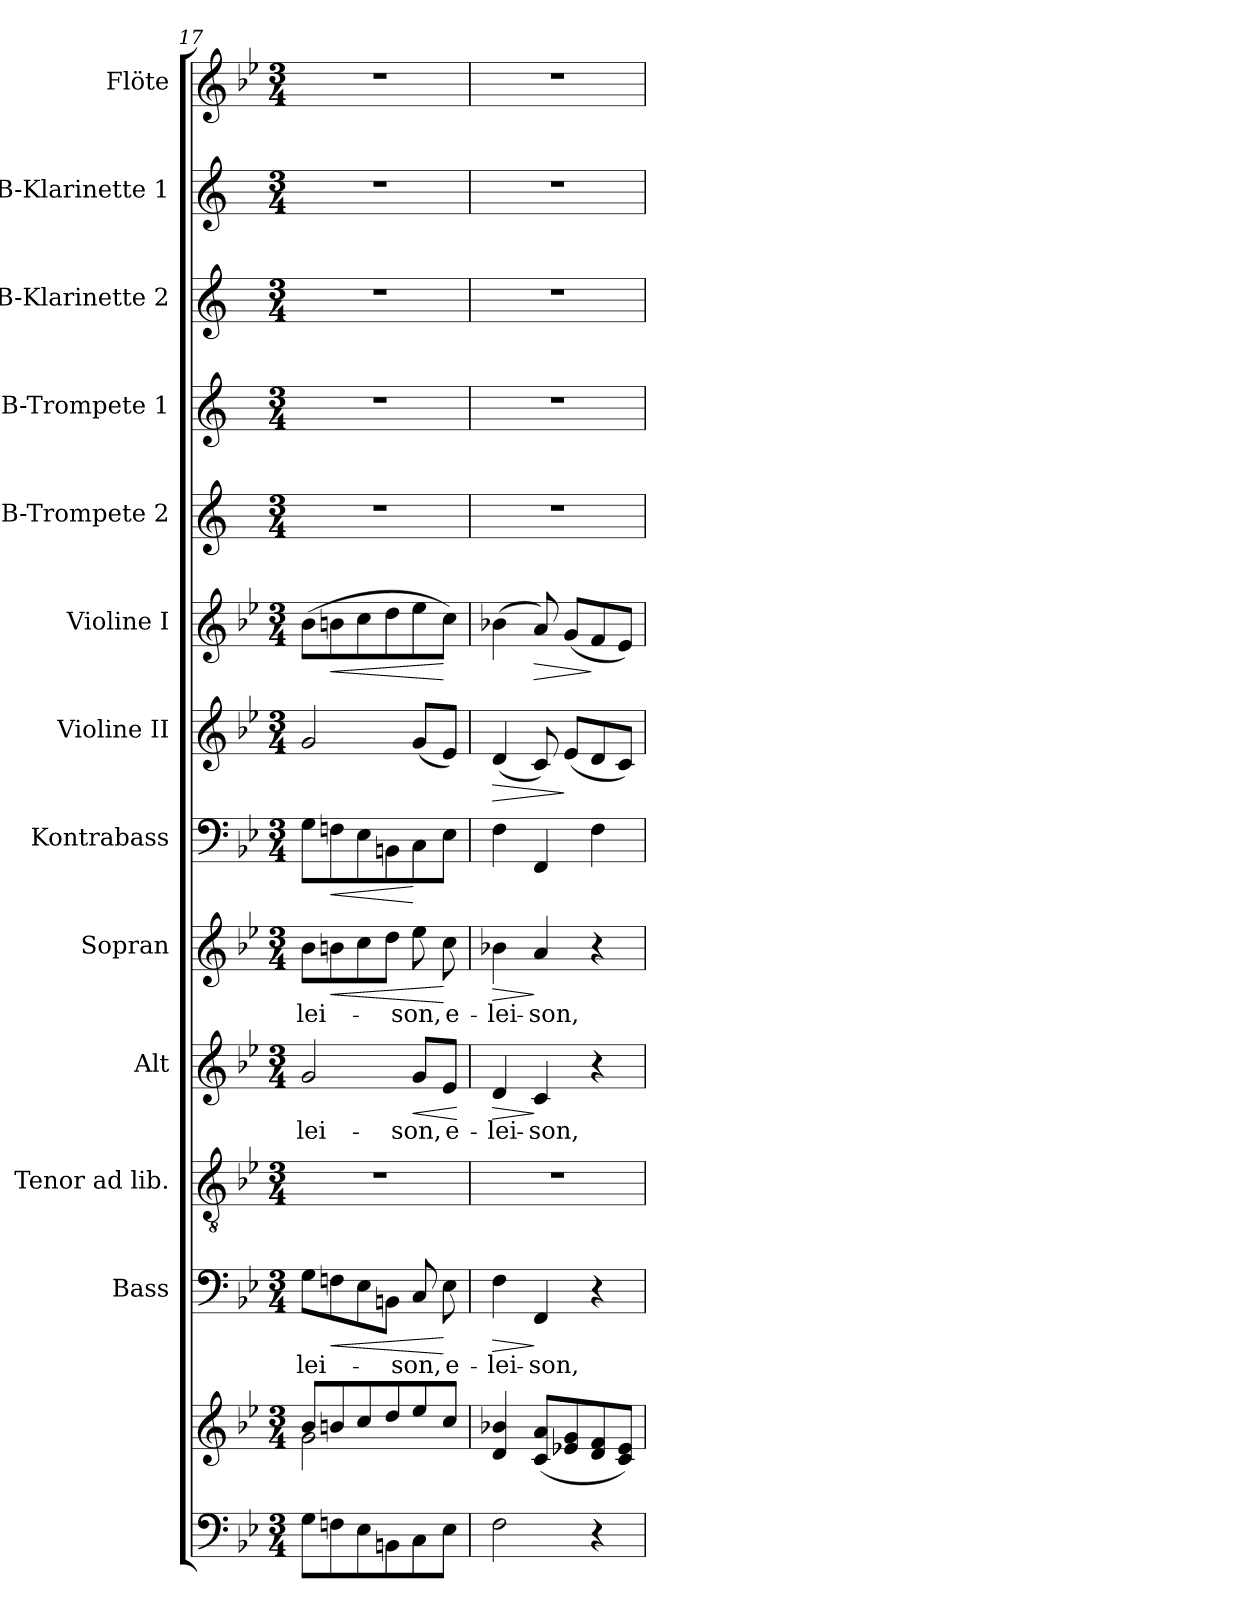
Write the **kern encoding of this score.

**kern	**kern	**kern	**text	**dynam	**kern	**kern	**text	**dynam	**kern	**text	**dynam	**kern	**dynam	**kern	**dynam	**kern	**dynam	**kern	**kern	**kern	**kern	**kern
*part13	*part13	*part12	*part12	*part12	*part11	*part10	*part10	*part10	*part9	*part9	*part9	*part8	*part8	*part7	*part7	*part6	*part6	*part5	*part4	*part3	*part2	*part1
*staff14	*staff13	*staff12	*staff12	*staff12	*staff11	*staff10	*staff10	*staff10	*staff9	*staff9	*staff9	*staff8	*staff8	*staff7	*staff7	*staff6	*staff6	*staff5	*staff4	*staff3	*staff2	*staff1
*	*	*I"Bass	*	*	*I"Tenor ad lib.	*I"Alt	*	*	*I"Sopran	*	*	*I"Kontrabass	*	*I"Violine II	*	*I"Violine I	*	*I"B-Trompete 2	*I"B-Trompete 1	*I"B-Klarinette 2	*I"B-Klarinette 1	*I"Flöte
*	*	*I'B.	*	*	*I'T.	*I'A.	*	*	*I'S.	*	*	*I'Kb.	*	*I'Vl. II	*	*I'Vl. I	*	*I'B Trp. 2	*I'B Trp. 1	*I'B Kl. 2	*I'B Kl. 1	*I'Fl.
*clefF4	*clefG2	*clefF4	*	*	*clefGv2	*clefG2	*	*	*clefG2	*	*	*clefF4	*	*clefG2	*	*clefG2	*	*clefG2	*clefG2	*clefG2	*clefG2	*clefG2
*	*	*	*	*	*	*	*	*	*	*	*	*ITrd7c12	*	*	*	*	*	*ITrd1c2	*ITrd1c2	*ITrd1c2	*ITrd1c2	*
*k[b-e-]	*k[b-e-]	*k[b-e-]	*	*	*k[b-e-]	*k[b-e-]	*	*	*k[b-e-]	*	*	*k[b-e-]	*	*k[b-e-]	*	*k[b-e-]	*	*k[b-e-]	*k[b-e-]	*k[b-e-]	*k[b-e-]	*k[b-e-]
*B-:	*B-:	*B-:	*	*	*B-:	*B-:	*	*	*B-:	*	*	*B-:	*	*B-:	*	*B-:	*	*B-:	*B-:	*B-:	*B-:	*B-:
*M3/4	*M3/4	*M3/4	*	*	*M3/4	*M3/4	*	*	*M3/4	*	*	*M3/4	*	*M3/4	*	*M3/4	*	*M3/4	*M3/4	*M3/4	*M3/4	*M3/4
=17	=17	=17	=17	=17	=17	=17	=17	=17	=17	=17	=17	=17	=17	=17	=17	=17	=17	=17	=17	=17	=17	=17
*	*^	*	*	*	*	*	*	*	*	*	*	*	*	*	*	*	*	*	*	*	*	*
!	!	!	!	!LO:LY:b	!	!	!	!LO:LY:b	!	!	!LO:LY:b	!	!	!	!	!	!	!	!	!	!	!	!
8G\L	8b-/L	2g\	8G\L	-lei-	.	2.r	2g/	-lei-	.	8b-\L	-lei-	.	8GG\L	.	2g/	.	(>8b-\L	.	2.r	2.r	2.r	2.r	2.r
!	!	!	!	!	!LO:HP:b	!	!	!	!	!	!	!LO:HP:b	!	!LO:HP:b	!	!	!	!LO:HP:b	!	!	!	!	!
8Fn\	8bn/	.	8Fn\	.	<	.	.	.	.	8bn\	.	<	8FFn\	<	.	.	8bn\	<	.	.	.	.	.
8E-\	8cc/	.	8E-\	.	.	.	.	.	.	8cc\	.	.	8EE-\	.	.	.	8cc\	.	.	.	.	.	.
8BBn\	8dd/	.	8BBn\J	.	.	.	.	.	.	8dd\J	.	.	8BBBn\	.	.	.	8dd\	.	.	.	.	.	.
!	!	!	!	!LO:LY:b	!	!	!	!LO:LY:b	!LO:HP:b	!	!LO:LY:b	!	!	!	!	!	!	!	!	!	!	!	!
8C\	8ee-/	4ryy	8C/	-son,	.	.	8g/L	-son,	<	8ee-\	-son,	.	8CC\	[	(<8g/L	.	8ee-\	.	.	.	.	.	.
!	!	!	!	!LO:LY:b	!	!	!	!LO:LY:b	!	!	!LO:LY:b	!	!	!	!	!	!	!	!	!	!	!	!
8E-\J	8cc/J	.	8E-\	e-	[	.	8e-/J	e-	.	8cc\	e-	[	8EE-\J	.	8e-/J)	.	8cc\J)	[	.	.	.	.	.
*	*v	*v	*	*	*	*	*	*	*	*	*	*	*	*	*	*	*	*	*	*	*	*	*
.	.	.	.	.	.	.	.	[	.	.	.	.	.	.	.	.	.	.	.	.	.	.
!!LO:PB:g=z
=18	=18	=18	=18	=18	=18	=18	=18	=18	=18	=18	=18	=18	=18	=18	=18	=18	=18	=18	=18	=18	=18	=18
!	!	!	!LO:LY:b	!LO:HP:b	!	!	!LO:LY:b	!LO:HP:b	!	!LO:LY:b	!LO:HP:b	!	!	!	!LO:HP:b	!	!	!	!	!	!	!
2F\	4d/ 4b-X/	4F\	-lei-	>	2.r	4d/	-lei-	>	4b-X\	-lei-	>	4FF\	.	(<4d/	>	(>4b-X\	.	2.r	2.r	2.r	2.r	2.r
!	!	!	!LO:LY:b	!	!	!	!LO:LY:b	!	!	!LO:LY:b	!	!	!	!	!	!	!LO:HP:b	!	!	!	!	!
.	(<8c/ 8a/L	4FF/	-son,	]	.	4c/	-son,	]	4a/	-son,	]	4FFF/	.	8c/)	.	8a/)	>	.	.	.	.	.
.	8e-X/ 8g/	.	.	.	.	.	.	.	.	.	.	.	.	(<8e-/L	]	(<8g/L	.	.	.	.	.	.
4r	8d/ 8f/	4r	.	.	.	4r	.	.	4r	.	.	4FF\	.	8d/	.	8f/	]	.	.	.	.	.
.	8c/ 8e-/J)	.	.	.	.	.	.	.	.	.	.	.	.	8c/J)	.	8e-/J)	.	.	.	.	.	.
=	=	=	=	=	=	=	=	=	=	=	=	=	=	=	=	=	=	=	=	=	=	=
*-	*-	*-	*-	*-	*-	*-	*-	*-	*-	*-	*-	*-	*-	*-	*-	*-	*-	*-	*-	*-	*-	*-
